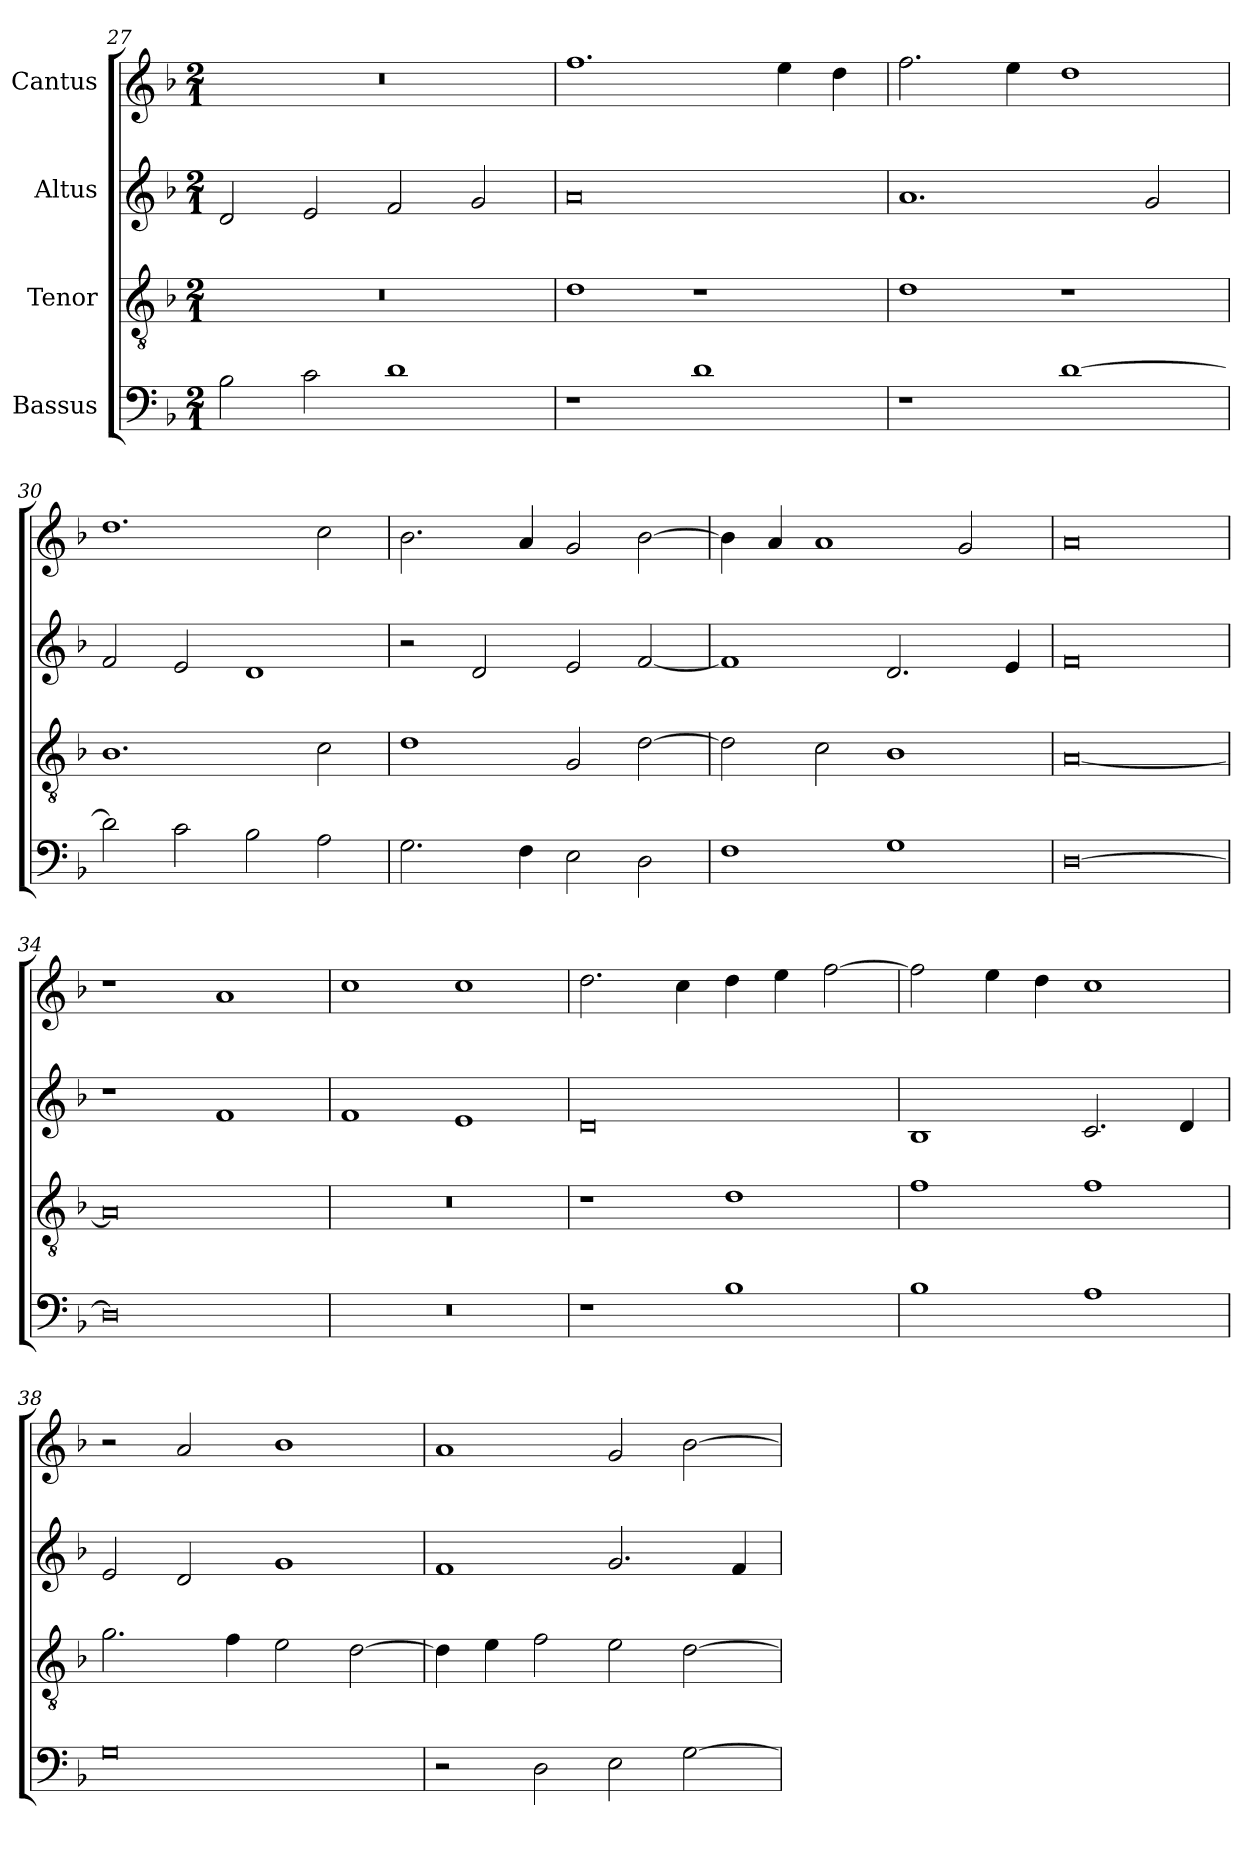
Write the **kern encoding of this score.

**kern	**kern	**kern	**kern
*part4	*part3	*part2	*part1
*staff4	*staff3	*staff2	*staff1
*I"Bassus	*I"Tenor	*I"Altus	*I"Cantus
*clefF4	*clefGv2	*clefG2	*clefG2
*	*ITrd7c12	*	*
*k[b-]	*k[b-]	*k[b-]	*k[b-]
*F:	*F:	*F:	*F:
*M2/1	*M2/1	*M2/1	*M2/1
=27	=27	=27	=27
!	!LO:N:vis=1	!	!LO:N:vis=1
2B-i\	0r	2di/	0r
2ci\	.	2ei/	.
1di	.	2fi/	.
.	.	2gi/	.
=28	=28	=28	=28
1r	1Di	0ai	1.ffi
1di	1r	.	.
.	.	.	4eei\
.	.	.	4ddi\
=29	=29	=29	=29
1r	1Di	1.ai	2.ffi\
.	.	.	4eei\
[>1di	1r	.	1ddi
.	.	2gi/	.
=30	=30	=30	=30
2di\]	1.BB-i	2fi/	1.ddi
2ci\	.	2ei/	.
2B-i\	.	1di	.
2Ai\	2Ci\	.	2cci\
!!LO:PB:g=z
=31	=31	=31	=31
2.Gi\	1Di	2r	2.b-i\
.	.	2di/	.
4Fi\	.	.	4ai/
2Ei\	2GGi/	2ei/	2gi/
2Di\	[>2Di\	[<2fi/	[>2b-i\
=32	=32	=32	=32
1Fi	2Di\]	1fi]	4b-i\]
.	.	.	4ai/
.	2Ci\	.	1ai
1Gi	1BB-i	2.di/	.
.	.	.	2gi/
.	.	4ei/	.
=33	=33	=33	=33
[>0Di	[<0AAi	0fi	0ai
=34	=34	=34	=34
0Di]	0AAi]	1r	1r
.	.	1fi	1ai
=35	=35	=35	=35
!LO:N:vis=1	!LO:N:vis=1	!	!
0r	0r	1fi	1cci
.	.	1ei	1cci
=36	=36	=36	=36
1r	1r	0di	2.ddi\
.	.	.	4cci\
1B-i	1Di	.	4ddi\
.	.	.	4eei\
.	.	.	[>2ffi\
!!LO:LB:g=z
=37	=37	=37	=37
1B-i	1Fi	1B-i	2ffi\]
.	.	.	4eei\
.	.	.	4ddi\
1Ai	1Fi	2.ci/	1cci
.	.	4di/	.
=38	=38	=38	=38
0Gi	2.Gi\	2ei/	2r
.	.	2di/	2ai/
.	4Fi\	.	.
.	2Ei\	1gi	1b-i
.	[>2Di\	.	.
=39	=39	=39	=39
2r	4Di\]	1fi	1ai
.	4Ei\	.	.
2Di\	2Fi\	.	.
2Ei\	2Ei\	2.gi/	2gi/
[>2Gi\	[>2Di\	.	[>2b-i\
.	.	4fi/	.
=	=	=	=
*-	*-	*-	*-
